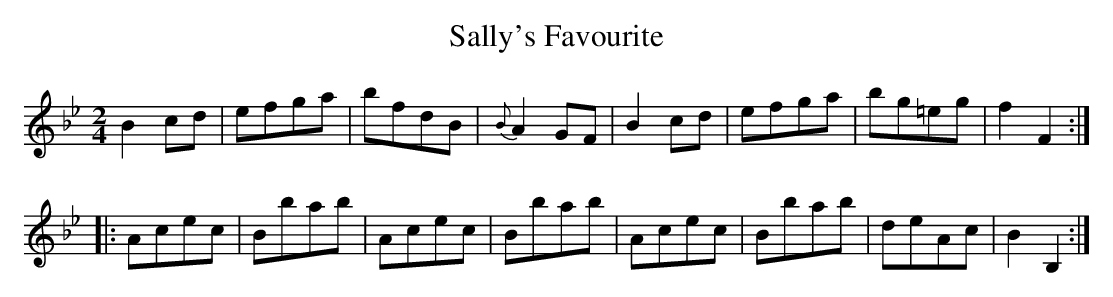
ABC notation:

X:1
T:Sally's Favourite
M:2/4
L:1/8
K:Bb
B2 cd | efga | bfdB | {B}A2 GF | B2 cd | efga | bg=eg | f2F2 :|
|: Acec | Bbab | Acec | Bbab | Acec | Bbab | deAc | B2 B,2 :|
